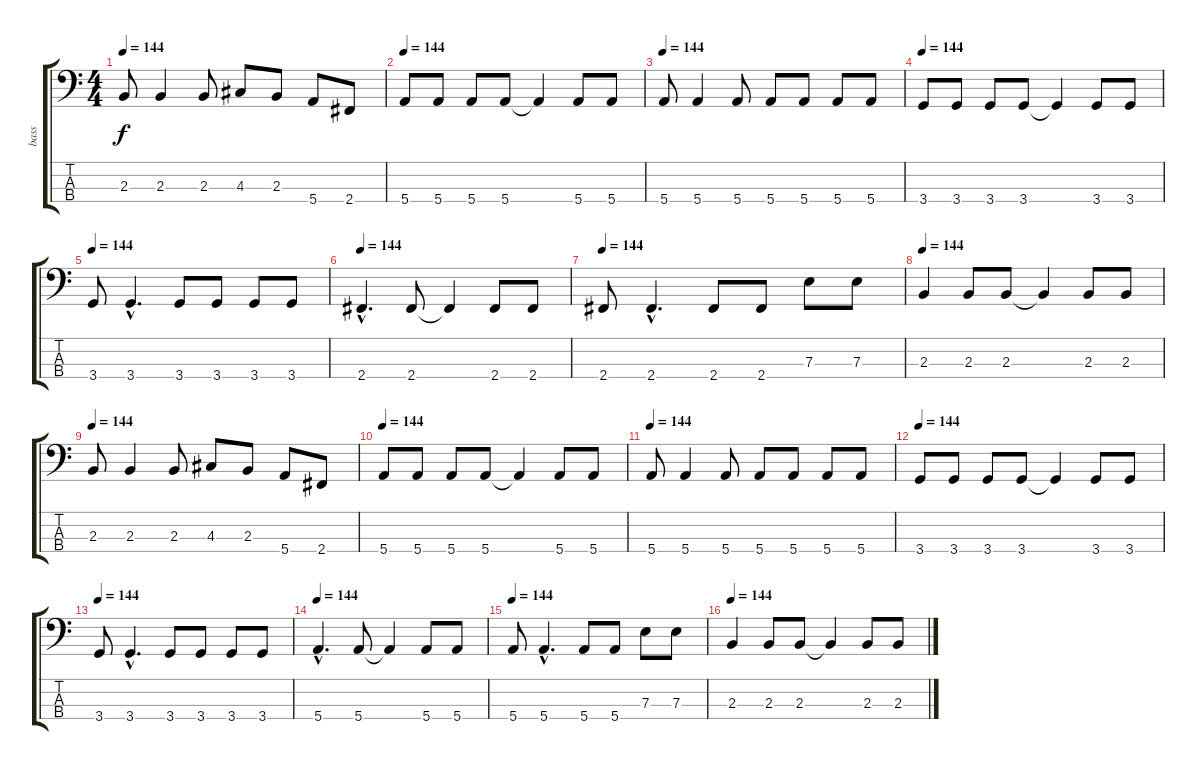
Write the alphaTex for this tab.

\track ("bass" "bass") {instrument electricbassfinger}
\staff {score tabs}
\tuning (G2 D2 A1 E1) {hide}
\ts (4 4)
\tempo 144
\clef f4
\ks c
2.3.8{dy f} 2.3.4 2.3.8 4.3.8 2.3.8 5.4.8 2.4.8 |
\tempo 144
5.4.8 5.4.8 5.4.8 5.4.8 5.4{t}.4 5.4.8 5.4.8 |
\tempo 144
5.4.8 5.4.4 5.4.8 5.4.8 5.4.8 5.4.8 5.4.8 |
\tempo 144
3.4.8 3.4.8 3.4.8 3.4.8 3.4{t}.4 3.4.8 3.4.8 |
\tempo 144
3.4.8 3.4{hac}.4{d} 3.4.8 3.4.8 3.4.8 3.4.8 |
\tempo 144
2.4{hac}.4{d} 2.4.8 2.4{t}.4 2.4.8 2.4.8 |
\tempo 144
2.4.8 2.4{hac}.4{d} 2.4.8 2.4.8 7.3.8 7.3.8 |
\tempo 144
2.3.4 2.3.8 2.3.8 2.3{t}.4 2.3.8 2.3.8 |
\tempo 144
2.3.8 2.3.4 2.3.8 4.3.8 2.3.8 5.4.8 2.4.8 |
\tempo 144
5.4.8 5.4.8 5.4.8 5.4.8 5.4{t}.4 5.4.8 5.4.8 |
\tempo 144
5.4.8 5.4.4 5.4.8 5.4.8 5.4.8 5.4.8 5.4.8 |
\tempo 144
3.4.8 3.4.8 3.4.8 3.4.8 3.4{t}.4 3.4.8 3.4.8 |
\tempo 144
3.4.8 3.4{hac}.4{d} 3.4.8 3.4.8 3.4.8 3.4.8 |
\tempo 144
5.4{hac}.4{d volume 15} 5.4.8 5.4{t}.4 5.4.8 5.4.8 |
\tempo 144
5.4.8{volume 14} 5.4{hac}.4{d} 5.4.8 5.4.8 7.3.8 7.3.8 |
\tempo 144
2.3.4{volume 13} 2.3.8 2.3.8 2.3{t}.4 2.3.8 2.3.8
